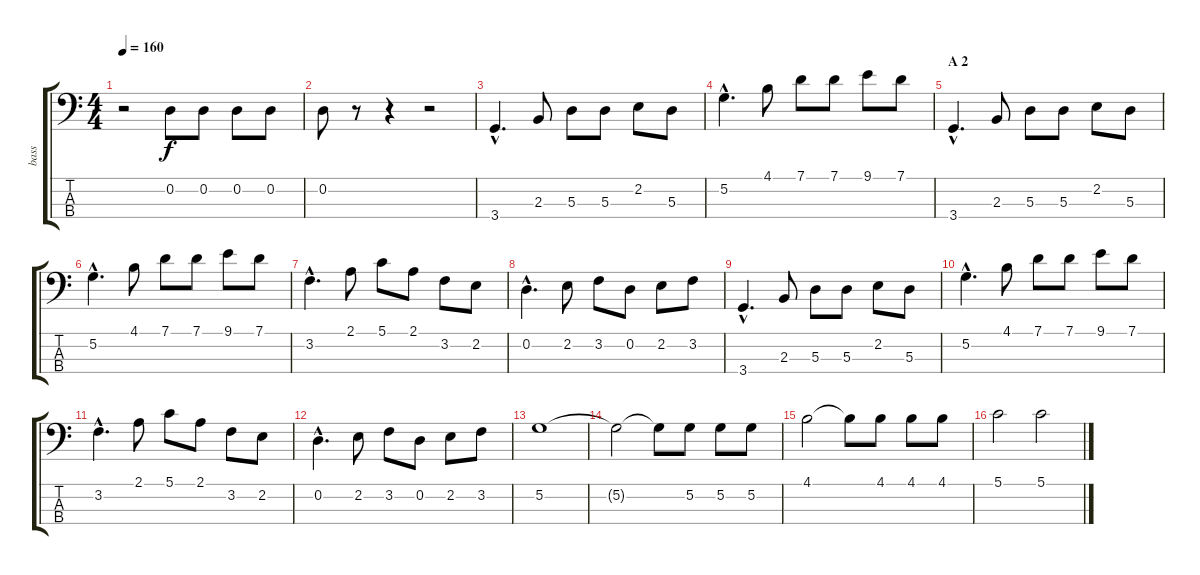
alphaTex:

\track ("bass" "bass") {instrument electricguitarmuted}
\staff {score tabs}
\tuning (G2 D2 A1 E1) {hide}
\ts (4 4)
\tempo 160
\clef f4
\ks c
r.2{dy f} 0.2.8 0.2.8 0.2.8 0.2.8 |
0.2.8 r.8 r.4 r.2 |
3.4{hac}.4{d} 2.3.8 5.3.8 5.3.8 2.2.8 5.3.8 |
5.2{hac}.4{d} 4.1.8 7.1.8 7.1.8 9.1.8 7.1.8 |
\section ("" "A 2")
3.4{hac}.4{d} 2.3.8 5.3.8 5.3.8 2.2.8 5.3.8 |
5.2{hac}.4{d} 4.1.8 7.1.8 7.1.8 9.1.8 7.1.8 |
3.2{hac}.4{d} 2.1.8 5.1.8 2.1.8 3.2.8 2.2.8 |
0.2{hac}.4{d} 2.2.8 3.2.8 0.2.8 2.2.8 3.2.8 |
3.4{hac}.4{d} 2.3.8 5.3.8 5.3.8 2.2.8 5.3.8 |
5.2{hac}.4{d} 4.1.8 7.1.8 7.1.8 9.1.8 7.1.8 |
3.2{hac}.4{d} 2.1.8 5.1.8 2.1.8 3.2.8 2.2.8 |
0.2{hac}.4{d} 2.2.8 3.2.8 0.2.8 2.2.8 3.2.8 |
5.2.1 |
5.2{t}.2 5.2{t}.8 5.2.8 5.2.8 5.2.8 |
4.1.2 4.1{t}.8 4.1.8 4.1.8 4.1.8 |
5.1.2 5.1.2
